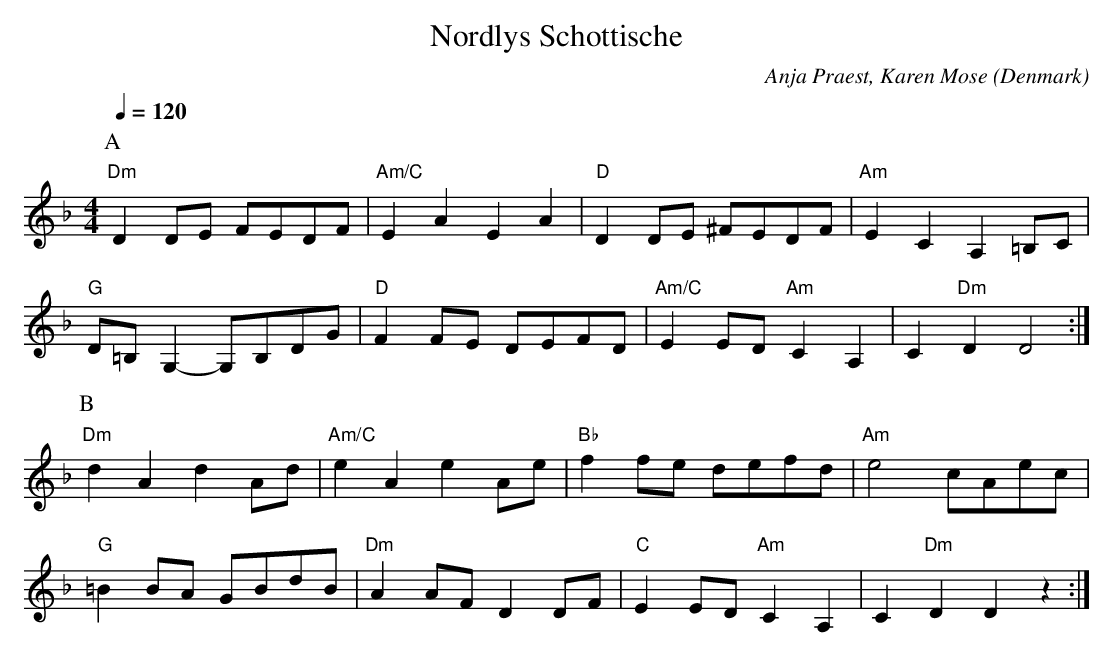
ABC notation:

X:1
T:Nordlys Schottische
C:Anja Praest, Karen Mose
O:Denmark
Q:1/4=120
L:1/8
M:4/4
K:F
P:A
"Dm" D2 DE FEDF |"Am/C" E2 A2 E2 A2 |"D" D2 DE ^FEDF | "Am" E2 C2 A,2 =B,C |
"G" D=B, G,2- G,B,DG |"D" F2 FE DEFD | "Am/C" E2 ED "Am" C2 A,2 | C2 "Dm" D2 D4 :|
P:B
"Dm" d2 A2 d2 Ad |"Am/C" e2 A2 e2 Ae | "Bb"f2 fe defd | "Am"e4 cAec |
"G" =B2 BA GBdB | "Dm" A2 AF D2 DF |"C" E2 ED "Am" C2 A,2 | C2 "Dm" D2 D2 z2 :|
